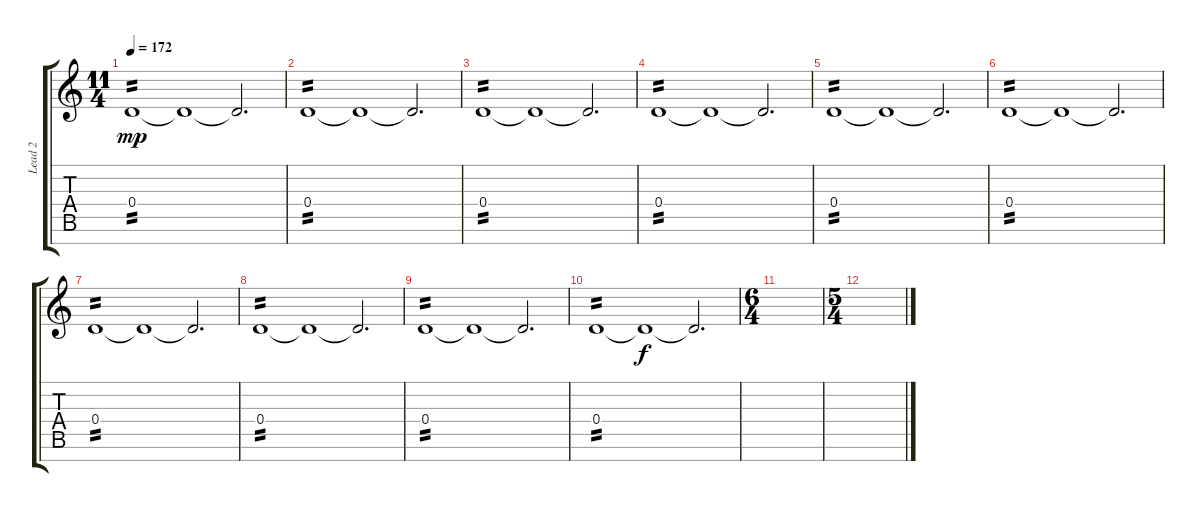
\track ("Lead 2" "Lead 2") {instrument overdrivenguitar}
\staff {score tabs}
\tuning (E4 B3 G3 D3 A2 E2 B1) {hide}
\ts (11 4)
\tempo 172
\clef g2
\ks c
0.4.1{tp 2 dy mp} 0.4{t}.1 0.4{t}.2{d} |
0.4.1{tp 2} 0.4{t}.1 0.4{t}.2{d} |
0.4.1{tp 2} 0.4{t}.1 0.4{t}.2{d} |
0.4.1{tp 2} 0.4{t}.1 0.4{t}.2{d} |
0.4.1{tp 2} 0.4{t}.1 0.4{t}.2{d} |
0.4.1{tp 2} 0.4{t}.1 0.4{t}.2{d} |
0.4.1{tp 2} 0.4{t}.1 0.4{t}.2{d} |
0.4.1{tp 2} 0.4{t}.1 0.4{t}.2{d} |
0.4.1{tp 2} 0.4{t}.1 0.4{t}.2{d} |
0.4.1{tp 2} 0.4{t}.1{dy f} 0.4{t}.2{d} |
\ts (6 4)
|
\ts (5 4)
